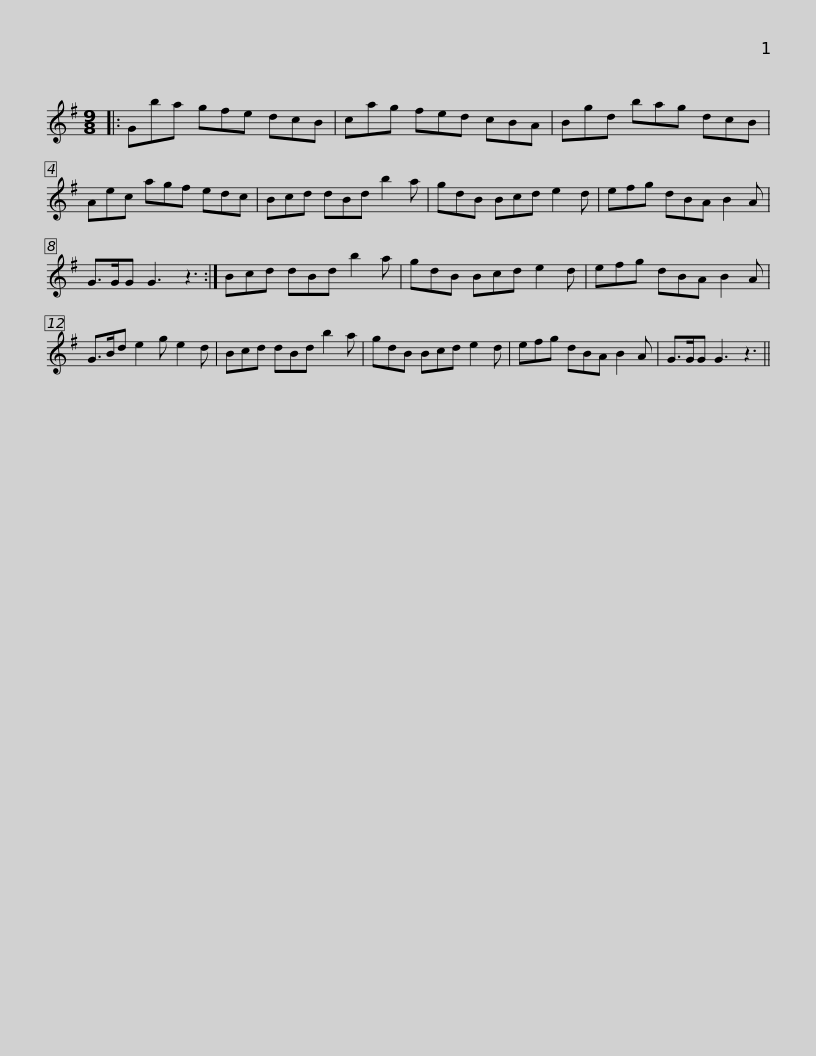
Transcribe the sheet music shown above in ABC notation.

X:1
L:1/8
M:9/8
I:linebreak $
K:G
V:1 treble
V:1
|: Gba gfe dcB | cag fed cBA | Bgd bag dcB | Aec agf edc |$ Bcd dBd b2 a | %5
 gdB Bcd e2 d | efg dBA B2 A | G>GG G3 z3 :| Bcd dBd b2 a |$ gdB Bcd e2 d | %10
 efg dBA B2 A | G>Bd e2 g e2 d | Bcd dBd b2 a | gdB Bcd e2 d |$ efg dBA B2 A | %15
 G>GG G3 z3 || %16
